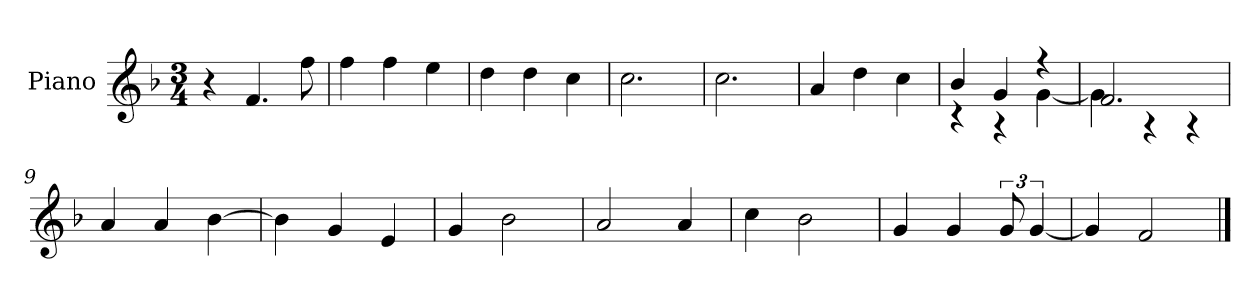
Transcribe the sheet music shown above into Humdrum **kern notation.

**kern
*part1
*staff1
*I"Piano
*I'P-no
*clefG2
*k[b-]
*M3/4
*MM172
=1
4r
4.f/
8ff\
=2
4ff\
4ff\
4ee\
=3
4dd\
4dd\
4cc\
=4
2.cc\
=5
2.cc\
=6
4a/
4dd\
4cc\
=7
*^
4b-/	4r
4g/	4r
4r	[4g\
=8	=8
2.f/	4g\]
.	4r
.	4r
*v	*v
=9
4a/
4a/
[4b-\
=10
4b-\]
4g/
4e/
=11
4g/
2b-\
!!LO:LB:g=z
=12
2a/
4a/
=13
4cc\
2b-\
=14
4g/
4g/
12g/
[6g/
=15
4g/]
2f/
==
*-
